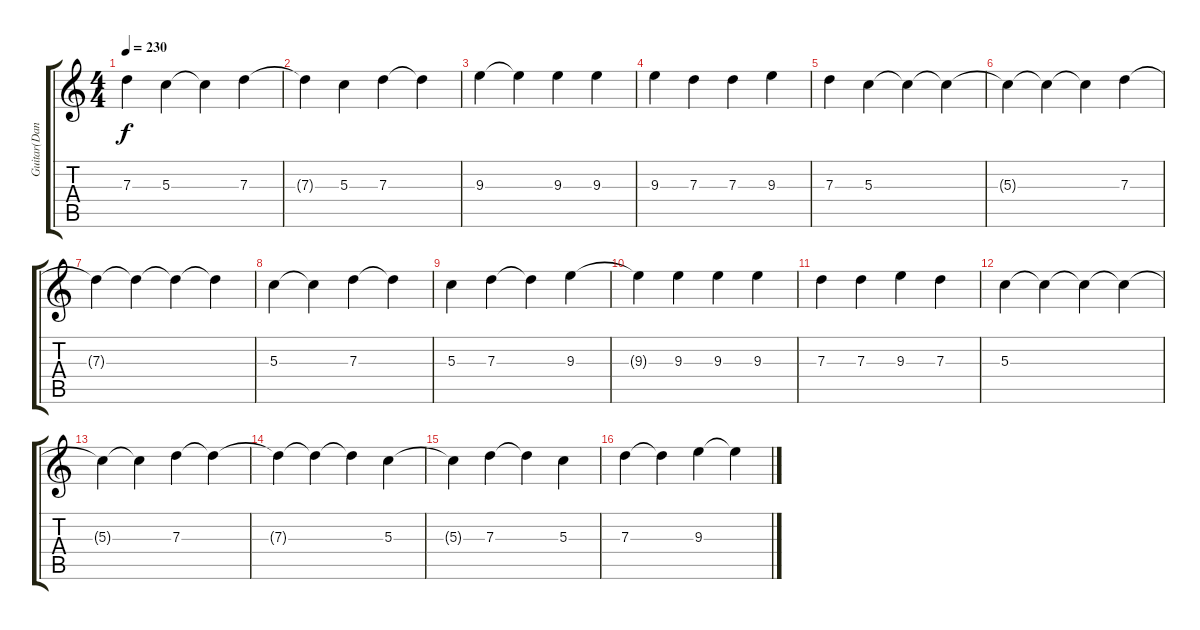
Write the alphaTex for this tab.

\track ("Guitar(Daniel)" "Guitar(Dan") {instrument overdrivenguitar}
\staff {score tabs}
\tuning (E4 B3 G3 D3 A2 E2) {hide}
\ts (4 4)
\tempo 230
\clef g2
\ks c
7.3{t}.4{dy f} 5.3.4 5.3{t}.4 7.3.4 |
7.3{t}.4 5.3.4 7.3.4 7.3{t}.4 |
9.3.4 9.3{t}.4 9.3.4 9.3.4 |
9.3.4 7.3.4 7.3.4 9.3.4 |
7.3.4 5.3.4 5.3{t}.4 5.3{t}.4 |
5.3{t}.4 5.3{t}.4 5.3{t}.4 7.3.4 |
7.3{t}.4 7.3{t}.4 7.3{t}.4 7.3{t}.4 |
5.3.4 5.3{t}.4 7.3.4 7.3{t}.4 |
5.3.4 7.3.4 7.3{t}.4 9.3.4 |
9.3{t}.4 9.3.4 9.3.4 9.3.4 |
7.3.4 7.3.4 9.3.4 7.3.4 |
5.3.4 5.3{t}.4 5.3{t}.4 5.3{t}.4 |
5.3{t}.4 5.3{t}.4 7.3.4 7.3{t}.4 |
7.3{t}.4 7.3{t}.4 7.3{t}.4 5.3.4 |
5.3{t}.4 7.3.4 7.3{t}.4 5.3.4 |
7.3.4 7.3{t}.4 9.3.4 9.3{t}.4
